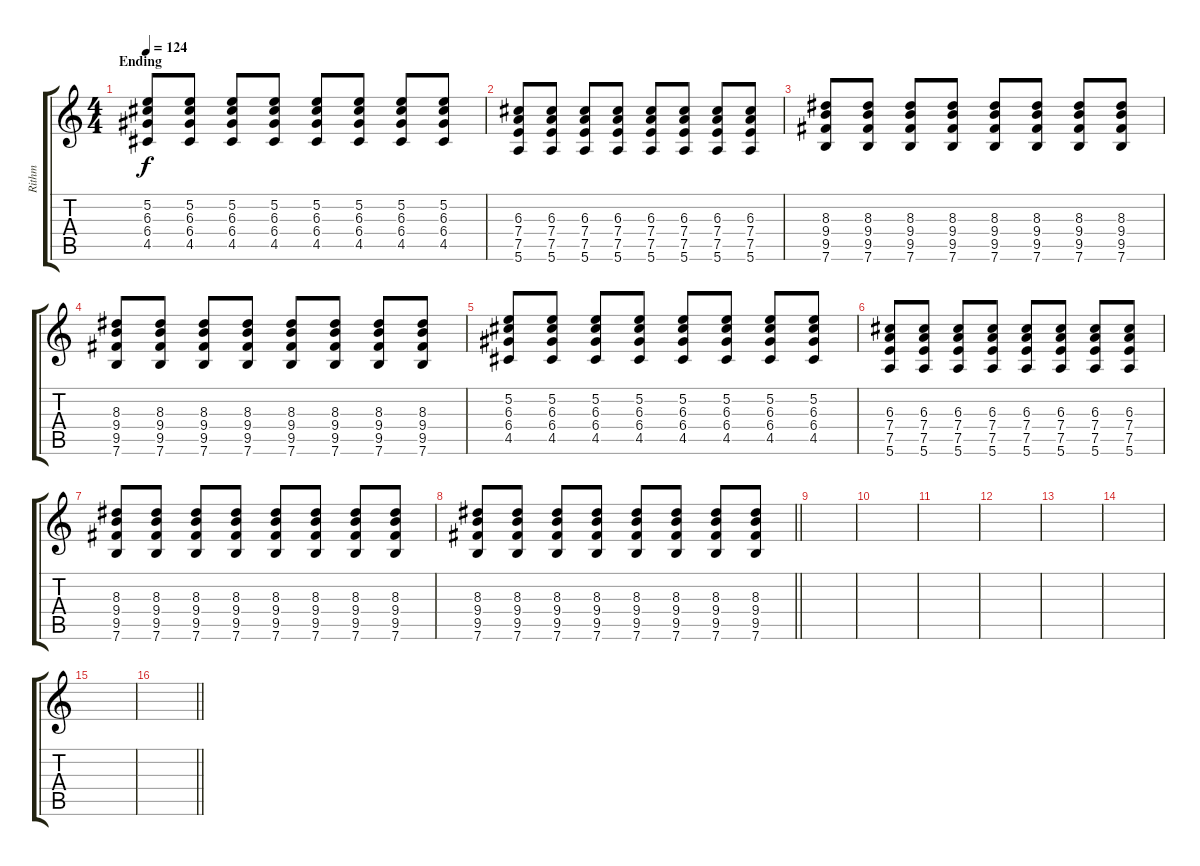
\track ("Rithm" "Rithm") {instrument electricguitarclean}
\staff {score tabs}
\tuning (E4 B3 G3 D3 A2 E2) {hide}
\ts (4 4)
\section ("" "Ending")
\tempo 124
\clef g2
\ks c
(5.2 6.3 6.4 4.5).8{dy f} (5.2 6.3 6.4 4.5).8 (5.2 6.3 6.4 4.5).8 (5.2 6.3 6.4 4.5).8 (5.2 6.3 6.4 4.5).8 (5.2 6.3 6.4 4.5).8 (5.2 6.3 6.4 4.5).8 (5.2 6.3 6.4 4.5).8 |
(6.3 7.4 7.5 5.6).8 (6.3 7.4 7.5 5.6).8 (6.3 7.4 7.5 5.6).8 (6.3 7.4 7.5 5.6).8 (6.3 7.4 7.5 5.6).8 (6.3 7.4 7.5 5.6).8 (6.3 7.4 7.5 5.6).8 (6.3 7.4 7.5 5.6).8 |
(8.3 9.4 9.5 7.6).8 (8.3 9.4 9.5 7.6).8 (8.3 9.4 9.5 7.6).8 (8.3 9.4 9.5 7.6).8 (8.3 9.4 9.5 7.6).8 (8.3 9.4 9.5 7.6).8 (8.3 9.4 9.5 7.6).8 (8.3 9.4 9.5 7.6).8 |
(8.3 9.4 9.5 7.6).8 (8.3 9.4 9.5 7.6).8 (8.3 9.4 9.5 7.6).8 (8.3 9.4 9.5 7.6).8 (8.3 9.4 9.5 7.6).8 (8.3 9.4 9.5 7.6).8 (8.3 9.4 9.5 7.6).8 (8.3 9.4 9.5 7.6).8 |
(5.2 6.3 6.4 4.5).8 (5.2 6.3 6.4 4.5).8 (5.2 6.3 6.4 4.5).8 (5.2 6.3 6.4 4.5).8 (5.2 6.3 6.4 4.5).8 (5.2 6.3 6.4 4.5).8 (5.2 6.3 6.4 4.5).8 (5.2 6.3 6.4 4.5).8 |
(6.3 7.4 7.5 5.6).8 (6.3 7.4 7.5 5.6).8 (6.3 7.4 7.5 5.6).8 (6.3 7.4 7.5 5.6).8 (6.3 7.4 7.5 5.6).8 (6.3 7.4 7.5 5.6).8 (6.3 7.4 7.5 5.6).8 (6.3 7.4 7.5 5.6).8 |
(8.3 9.4 9.5 7.6).8 (8.3 9.4 9.5 7.6).8 (8.3 9.4 9.5 7.6).8 (8.3 9.4 9.5 7.6).8 (8.3 9.4 9.5 7.6).8 (8.3 9.4 9.5 7.6).8 (8.3 9.4 9.5 7.6).8 (8.3 9.4 9.5 7.6).8 |
\barLineRight lightlight
(8.3 9.4 9.5 7.6).8 (8.3 9.4 9.5 7.6).8 (8.3 9.4 9.5 7.6).8 (8.3 9.4 9.5 7.6).8 (8.3 9.4 9.5 7.6).8 (8.3 9.4 9.5 7.6).8 (8.3 9.4 9.5 7.6).8 (8.3 9.4 9.5 7.6).8 |
|
|
|
|
|
|
|
\barLineRight lightlight
